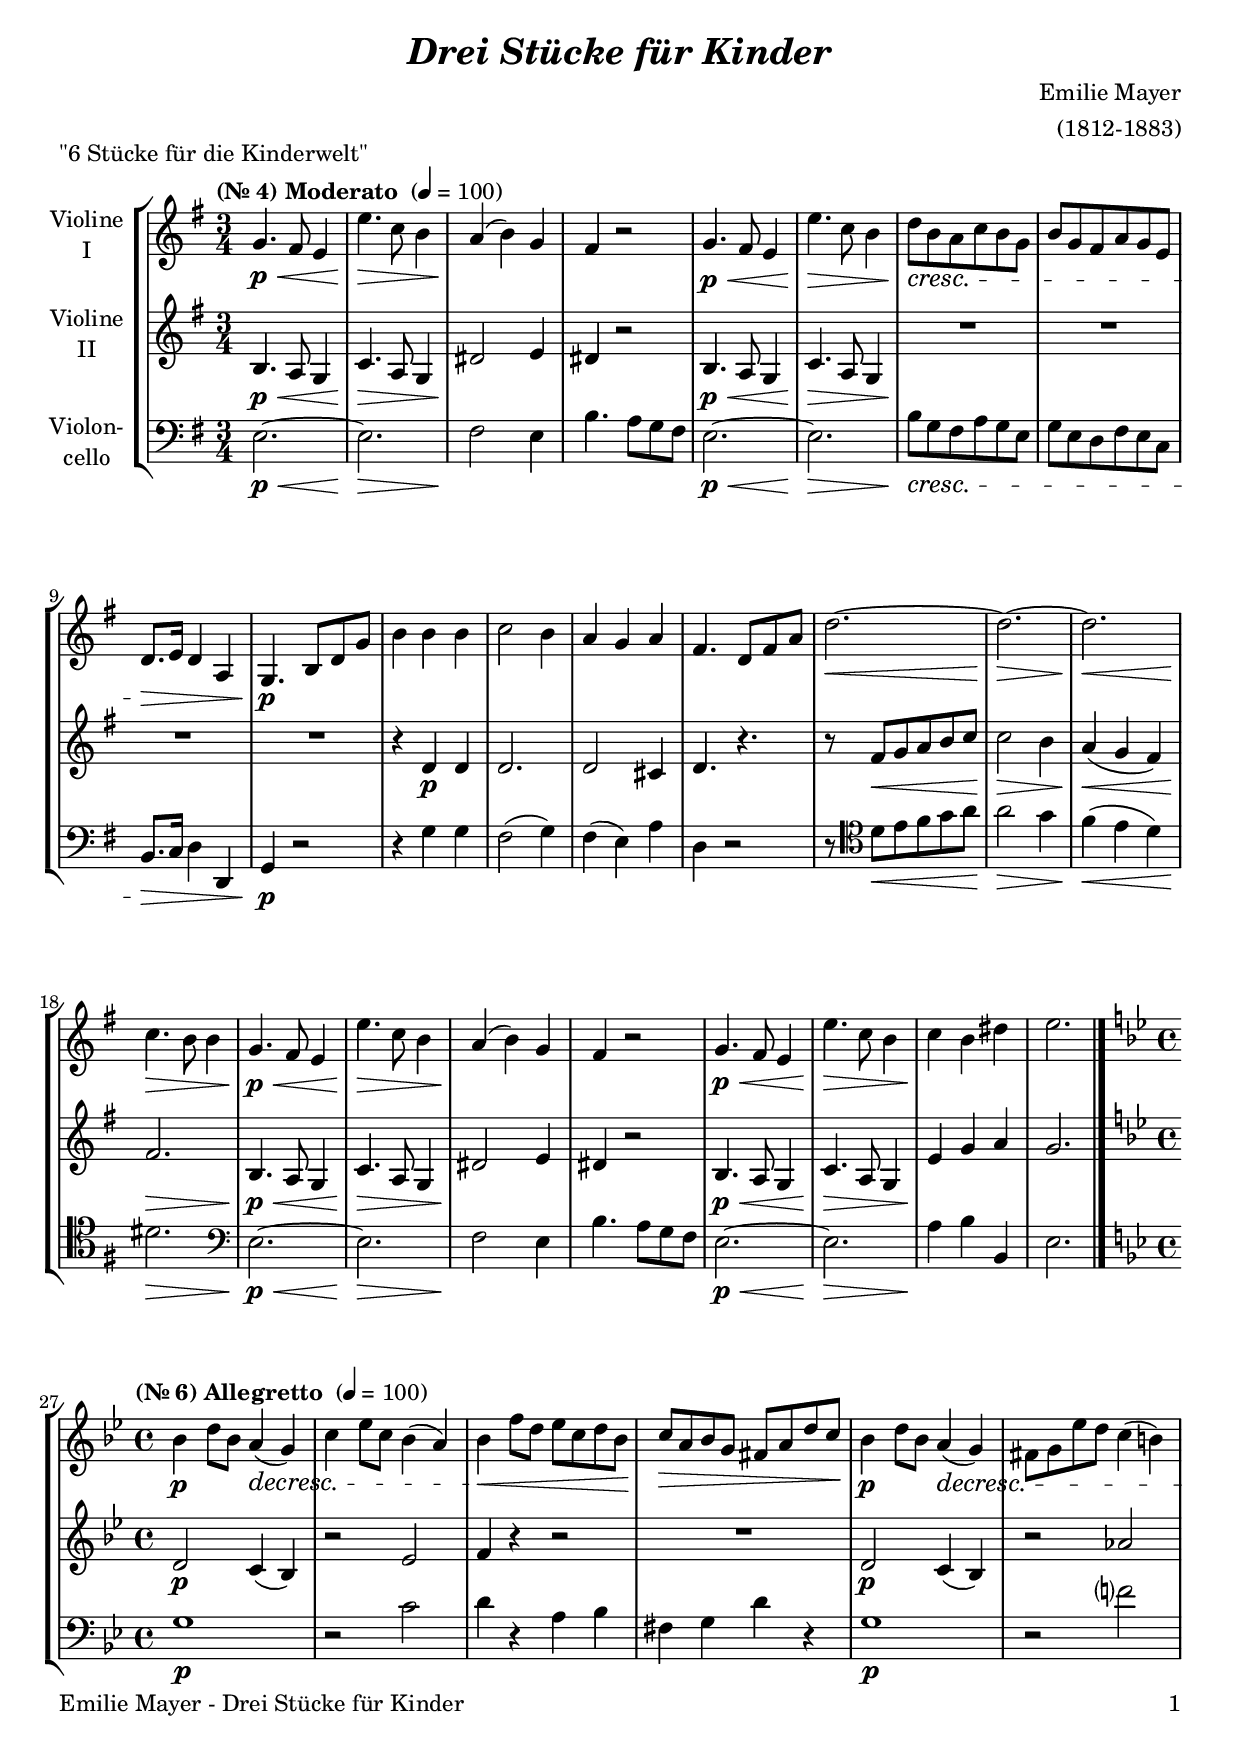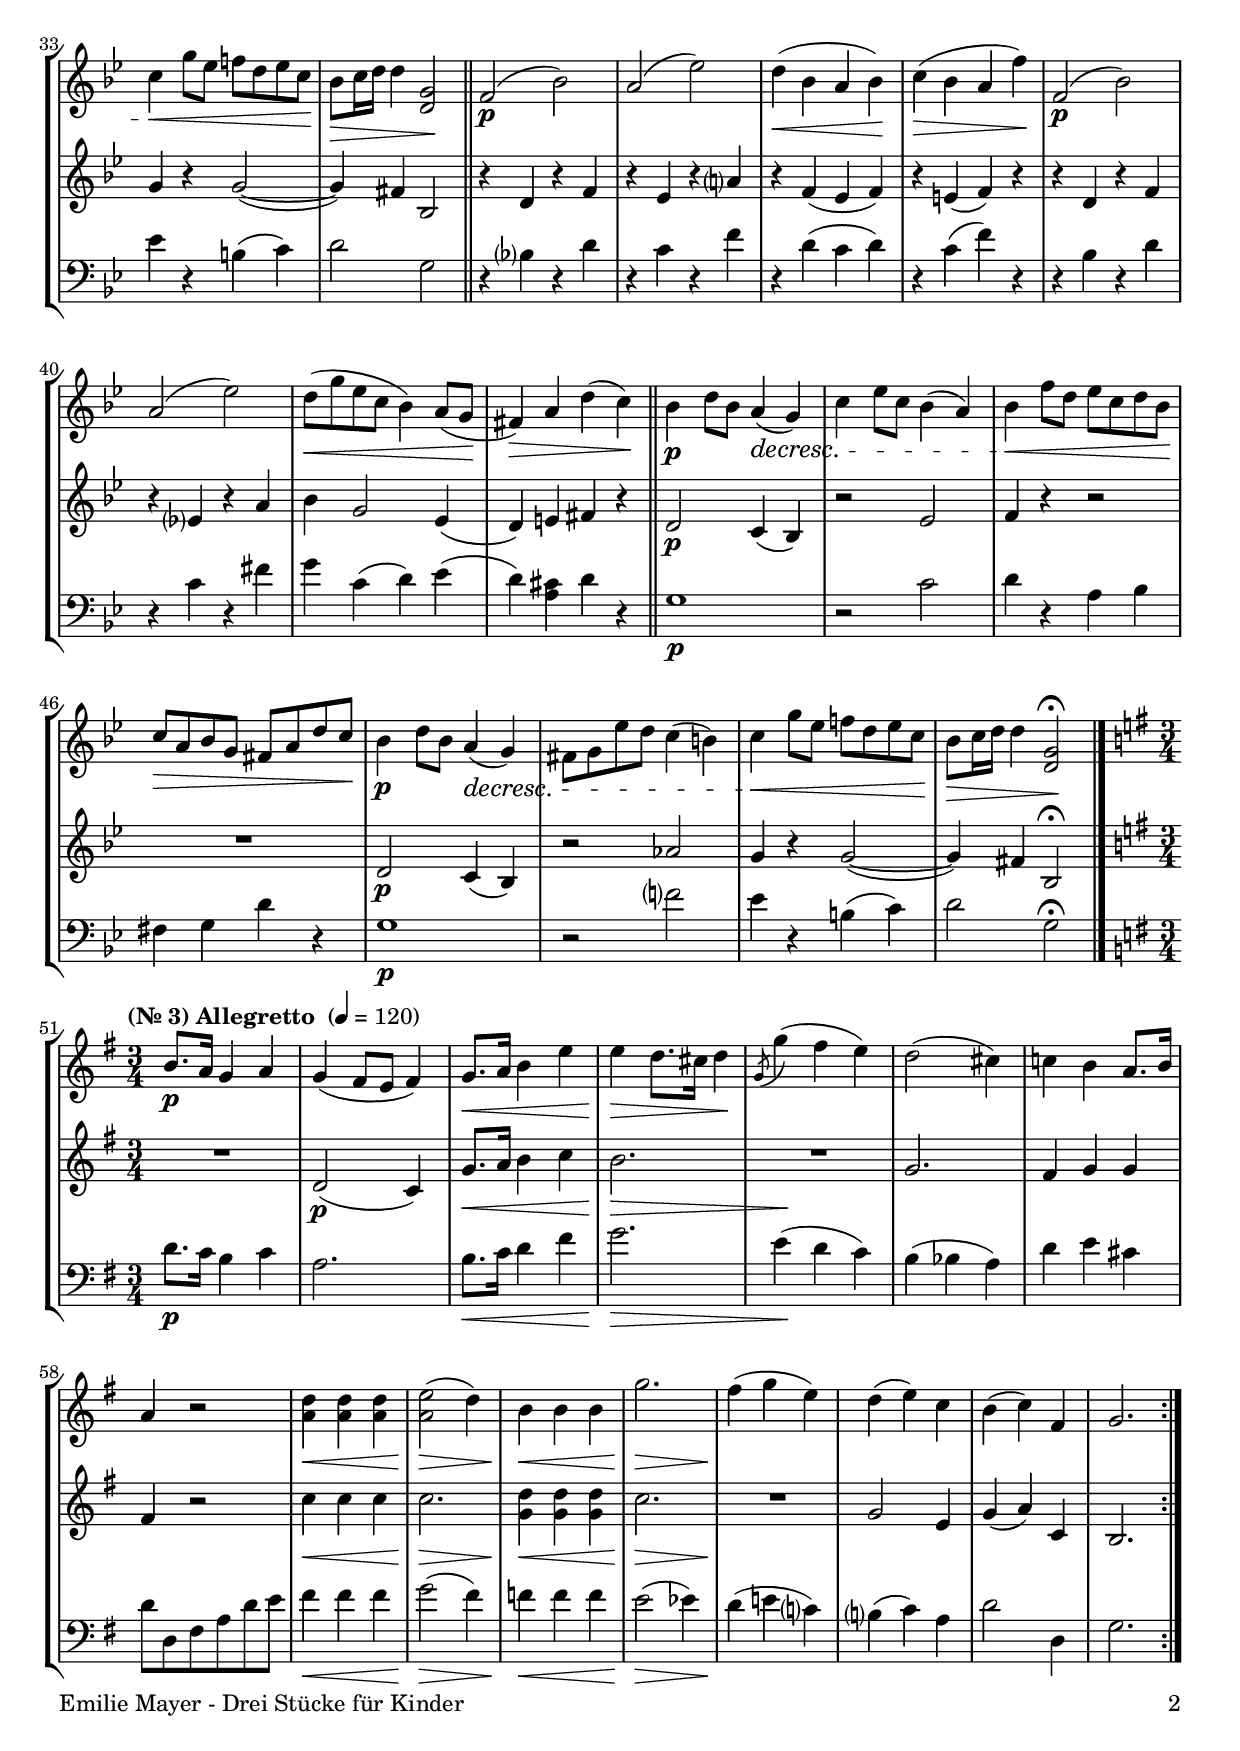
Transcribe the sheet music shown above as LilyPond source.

\version "2.24.1"
\include "deutsch.ly"

#(set-global-staff-size 20)

\header {
  title     = \markup \bold \italic "Drei Stücke für Kinder"
  composer  = "Emilie Mayer"
  arranger  = "(1812-1883)"
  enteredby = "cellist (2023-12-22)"
  piece     = "\"6 Stücke für die Kinderwelt\""
}

voiceconsts = {
 \key e \minor
 \time 3/4
 \clef "treble"
% \numericTimeSignature
 \compressEmptyMeasures
  % Set default beaming for all staves
% \set Timing.beamExceptions = #'()
% \set Timing.baseMoment     = #(ly:make-moment 1 4)
% \set Timing.beatStructure  = #'(1 1 1)
}

introa = {        \tempo "(Nr. 4) Moderato "   4=100 }
introb = { \break \tempo "(Nr. 6) Allegretto " 4=100 \key g \minor \time 4/4 }
introc = { \break \tempo "(Nr. 3) Allegretto " 4=120 \key g \major \time 3/4 }

mivl = "violin"
miba = "cello"

va = \relative c'' {
  \voiceconsts

  \introa
  g4.\p\< fis8 e4
  e'4.\!\> c8 h4
  a(\! h) g
  fis r2
  g4.\p\< fis8 e4
  e'4.\!\> c8 h4
  d8\!\cresc h a c h g
  h g fis a g e

  d8.\> e16 d4 a
  g4.\!\p h8 d g
  h4 h h
  c2 h4
  a g a
  fis4. d8 fis a
  d2.~\<
  d~\!\>
  d\!\<
  c4.\!\> h8 h4

  g4.\!\p\< fis8 e4
  e'4.\!\> c8 h4
  a(\! h) g
  fis r2
  g4.\p\< fis8 e4
  e'4.\!\> c8 h4
  c\! h dis
  e2. \bar "|."

  \introb
  b4\p d8 b a4(\decresc g)
  c es8 c b4( a)
  b\< f'8 d es c d b\!
  c\> a b g fis a d c\!

  b4\p d8 b a4(\decresc g)
  fis8 g es' d c4( h)
  c\< g'8 es f! d es c\!
  b\> c16 d d4 <d, g>2\! \bar "||"

  f(\p b)
  a( es')
  d4(\< b a b)\!
  c(\> b a f')\!

  f,2(\p b)
  a( es')
  d8(\< g es c b4) a8( g\!
  fis4)\> a d( c)\! \bar "||"
  
  b4\p d8 b a4(\decresc g)
  c es8 c b4( a)
  b\< f'8 d es c d b\!
  c\> a b g fis a d c\!

  b4\p d8 b a4(\decresc g)
  fis8 g es' d c4( h)
  c\< g'8 es f! d es c\!
  b\> c16 d d4 <d, g>2\!\fermata \bar "|."

  \introc
  \repeat volta 2 {
    h'8.\p a16 g4 a
    g( fis8 e fis4)
    g8.\< a16 h4 e
    e\!\> d8. cis16 d4\!
    \acciaccatura g,8 g'4( fis e)
    d2( cis4)
    c! h a8. h16

    a4 r2
    <a d>4\< <a d> <a d>
    <a e'>2(\!\> d4)
    h\!\< h h
    g'2.\!\>
    fis4(\! g e)
    d( e) c
    h( c) fis,
    g2.
  }  
}

vb = \relative c' {
  \voiceconsts

  \introa
  h4.\p\< a8 g4
  c4.\!\> a8 g4
  dis'2\! e4
  dis r2
  h4.\p\< a8 g4
  c4.\!\> a8 g4
  R2.*4\!
  r4 d'\p d
  d2.
  d2 cis4
  d4. r
  r8 fis\< g a h c
  c2\!\> h4
  a(\!\< g fis)
  fis2.\!\>

  h,4.\!\p\< a8 g4
  c4.\!\> a8 g4
  dis'2\! e4
  dis r2
  h4.\p\< a8 g4
  c4.\!\> a8 g4
  e'\! g a
  g2. \bar "|."

  \introb
  d2\p c4( b)
  r2 es
  f4 r r2
  R1

  d2\p c4( b)
  r2 as'
  g4 r g2(~
  g4) fis b,2 \bar "||"

  r4 d r f
  r es r a?
  r f( es f)
  r e( f) r

  r d r f
  r es? r a
  b g2 es4(
  d) e fis r \bar "||"
  
  d2\p c4( b)
  r2 es
  f4 r r2
  R1

  d2\p c4( b)
  r2 as'
  g4 r g2(~
  g4) fis b,2\fermata \bar "|."

  \introc
  \repeat volta 2 {
    R2.
    d2(\p c4)
    g'8.\< a16 h4 c
    h2.\!\>
    R\!
    g
    fis4 g g

    fis r2
    c'4\< c c
    c2.\!\>
    <g d'>4\!\< <g d'> <g d'>
    c2.\!\>
    R\!
    g2 e4
    g( a) c,
    h2.
  }
}

vc = \relative c {
  \voiceconsts
  \clef "bass"

  \introa
  e2.~\p\<
  e\!\>
  fis2\! e4
  h'4. a8 g fis
  e2.~\p\<
  e\!\>
  h'8\!\cresc g fis a g e
  g e d fis e c

  h8.\> c16 d4 d,
  g\!\p r2
  r4 g' g
  fis2( g4)
  fis( e) a
  d, r2
  r8  \clef"tenor" d'\< e fis g a
  a2\!\> g4
  fis(\!\< e d)
  dis2.\!\> \clef "bass"
  
  e,~\!\p\<
  e\!\>
  fis2\! e4
  h'4. a8 g fis
  e2.~\p\<
  e\!\>
  a4\! h h,
  e2. \bar "|."

  \introb
  g1\p
  r2 c
  d4 r a b
  fis g d' r

  g,1\p
  r2 f'?
  es4 r h( c)
  d2 g, \bar "||"

  r4 b? r d
  r c r f
  r d( c d)
  r c( f) r

  r b, r d
  r c r fis
  g c,( d) es(
  d) <a cis> d r \bar "||"
  
  g,1\p
  r2 c
  d4 r a b
  fis g d' r

  g,1\p
  r2 f'?
  es4 r h( c)
  d2 g,\fermata \bar "|."

  \introc  
  \repeat volta 2 {
    d'8.\p c16 h4 c
    a2.
    h8.\< c16 d4 fis
    g2.\!\>
    e4(\! d c)
    h( b a)
    d e cis

    d8 d, fis a d e
    fis4\< fis fis
    g2(\!\> fis4)
    f\!\< f f
    e2(\!\> es4)
    d(\! e! c?)
    h?( c) a
    d2 d,4
    g2.
  }
}


music = \new StaffGroup <<
      \new Staff {
        \set Staff.midiInstrument = \mivl
        \set Staff.instrumentName = \markup \center-column { "Violine" "I" }
        \transpose e e { \va }
      }
      
      \new Staff {
        \set Staff.midiInstrument = \mivl
        \set Staff.instrumentName = \markup \center-column { "Violine" "II" }
        \transpose e e { \vb }
      }
      
      \new Staff {
        \set Staff.midiInstrument = \miba
        \set Staff.instrumentName = \markup \center-column { "Violon-" "cello" }
        \transpose e e { \vc }
      }
>>

\book {
  \paper {
    print-page-number = ##t
    print-first-page-number = ##t
    ragged-last-bottom = ##f
    oddHeaderMarkup = \markup \null
    evenHeaderMarkup = \markup \null
    oddFooterMarkup = \markup {
      \fill-line {
        \if \should-print-page-number
        "Emilie Mayer - Drei Stücke für Kinder" \fromproperty #'page:page-number-string
      }
    }
    evenFooterMarkup = \oddFooterMarkup
  } \score {
    \music
    \layout {}
  }

  \score {
    \unfoldRepeats \music

    \midi {
      \context {
        \Score
      }
    }
  }
}